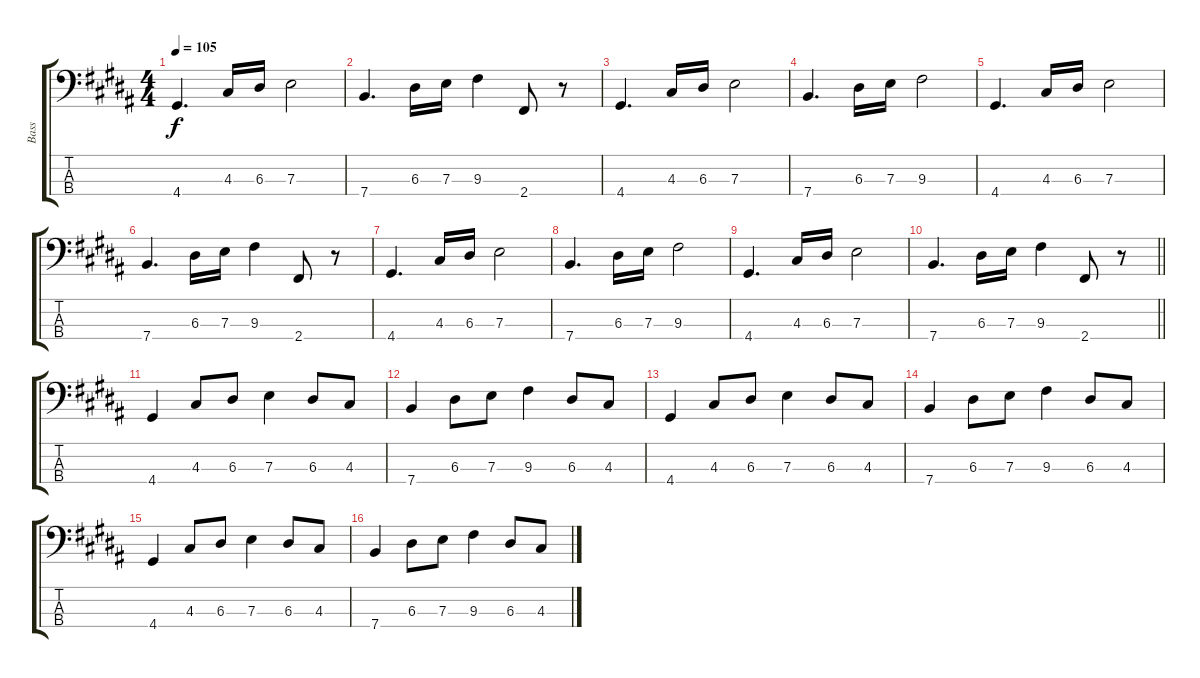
\track ("Bass" "Bass") {instrument electricbasspick}
\staff {score tabs}
\tuning (G2 D2 A1 E1) {hide}
\ts (4 4)
\tempo 105
\clef f4
\ks b
4.4.4{d dy f} 4.3.16 6.3.16 7.3.2 |
7.4.4{d} 6.3.16 7.3.16 9.3.4 2.4.8 r.8 |
4.4.4{d} 4.3.16 6.3.16 7.3.2 |
7.4.4{d} 6.3.16 7.3.16 9.3.2 |
4.4.4{d} 4.3.16 6.3.16 7.3.2 |
7.4.4{d} 6.3.16 7.3.16 9.3.4 2.4.8 r.8 |
4.4.4{d} 4.3.16 6.3.16 7.3.2 |
7.4.4{d} 6.3.16 7.3.16 9.3.2 |
4.4.4{d} 4.3.16 6.3.16 7.3.2 |
\barLineRight lightlight
7.4.4{d} 6.3.16 7.3.16 9.3.4 2.4.8 r.8 |
4.4.4 4.3.8 6.3.8 7.3.4 6.3.8 4.3.8 |
7.4.4 6.3.8 7.3.8 9.3.4 6.3.8 4.3.8 |
4.4.4 4.3.8 6.3.8 7.3.4 6.3.8 4.3.8 |
7.4.4 6.3.8 7.3.8 9.3.4 6.3.8 4.3.8 |
4.4.4 4.3.8 6.3.8 7.3.4 6.3.8 4.3.8 |
7.4.4 6.3.8 7.3.8 9.3.4 6.3.8 4.3.8
